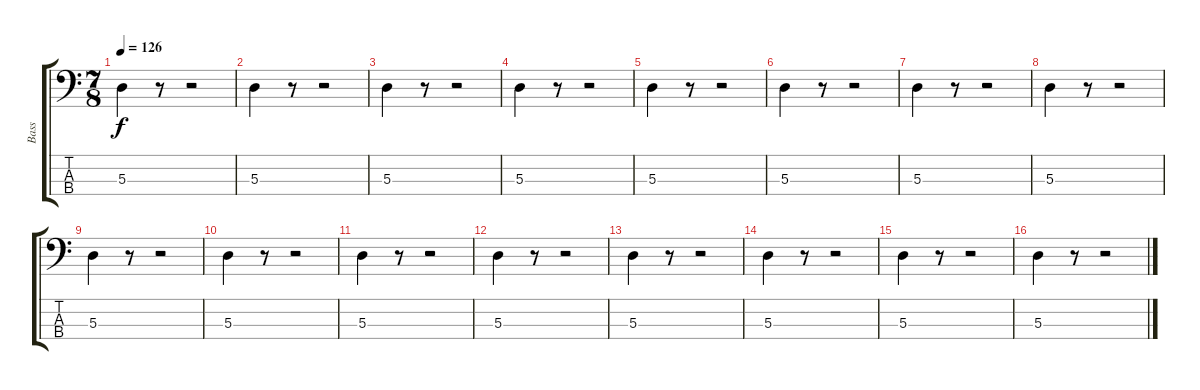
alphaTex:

\track ("Bass" "Bass") {instrument electricbassfinger}
\staff {score tabs}
\tuning (G2 D2 A1 E1) {hide}
\ts (7 8)
\tempo 126
\clef f4
\ks c
5.3.4{dy f} r.8 r.2 |
5.3.4 r.8 r.2 |
5.3.4 r.8 r.2 |
5.3.4 r.8 r.2 |
5.3.4 r.8 r.2 |
5.3.4 r.8 r.2 |
5.3.4 r.8 r.2 |
5.3.4 r.8 r.2 |
5.3.4 r.8 r.2 |
5.3.4 r.8 r.2 |
5.3.4 r.8 r.2 |
5.3.4 r.8 r.2 |
5.3.4 r.8 r.2 |
5.3.4 r.8 r.2 |
5.3.4 r.8 r.2 |
5.3.4 r.8 r.2
